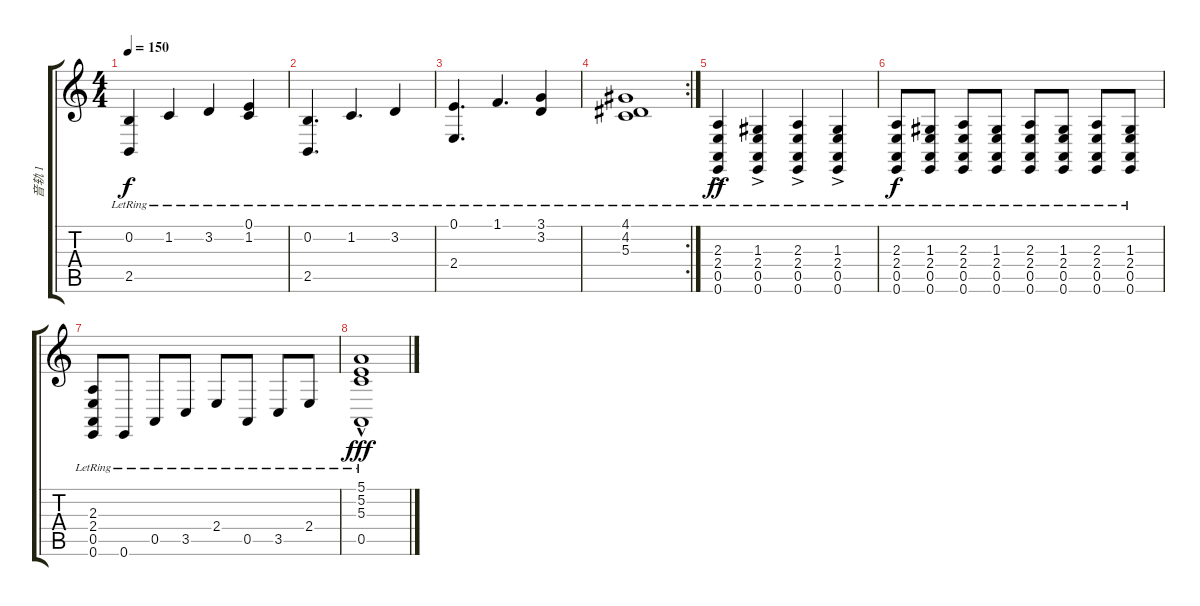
\track ("音轨 1" "音轨 1") {instrument acousticgrandpiano bank 7}
\staff {score tabs}
\tuning (E4 B3 G3 D3 A2 E2) {hide}
\ts (4 4)
\tempo 150
\clef g2
\ks c
(0.2{lr} 2.5{lr}).4{dy f} 1.2{lr}.4 3.2{lr}.4 (0.1{lr} 1.2{lr}).4 |
(0.2{lr} 2.5{lr}).4{d} 1.2{lr}.4{d} 3.2{lr}.4 |
(0.1{lr} 2.4{lr}).4{d} 1.1{lr}.4{d} (3.1{lr} 3.2{lr}).4 |
\rc 2
(4.1{lr} 4.2{lr} 5.3{lr}).1 |
(2.3{ac lr} 2.4{ac lr} 0.5{ac lr} 0.6{ac lr}).4{dy ff} (1.3{ac lr} 2.4{ac lr} 0.5{ac lr} 0.6{ac lr}).4 (2.3{ac lr} 2.4{ac lr} 0.5{ac lr} 0.6{ac lr}).4 (1.3{ac lr} 2.4{ac lr} 0.5{ac lr} 0.6{ac lr}).4 |
(2.3{lr} 2.4{lr} 0.5{lr} 0.6{lr}).8{dy f} (1.3{lr} 2.4{lr} 0.5{lr} 0.6{lr}).8 (2.3{lr} 2.4{lr} 0.5{lr} 0.6{lr}).8 (1.3{lr} 2.4{lr} 0.5{lr} 0.6{lr}).8 (2.3{lr} 2.4{lr} 0.5{lr} 0.6{lr}).8 (1.3{lr} 2.4{lr} 0.5{lr} 0.6{lr}).8 (2.3{lr} 2.4{lr} 0.5{lr} 0.6{lr}).8 (1.3{lr} 2.4{lr} 0.5{lr} 0.6{lr}).8 |
(2.3{lr} 2.4{lr} 0.5{lr} 0.6{lr}).8 0.6{lr}.8 0.5{lr}.8 3.5{lr}.8 2.4{lr}.8 0.5{lr}.8 3.5{lr}.8 2.4{lr}.8 |
(5.1{hac lr} 5.2{lr} 5.3{lr} 0.5{lr}).1{dy fff}
